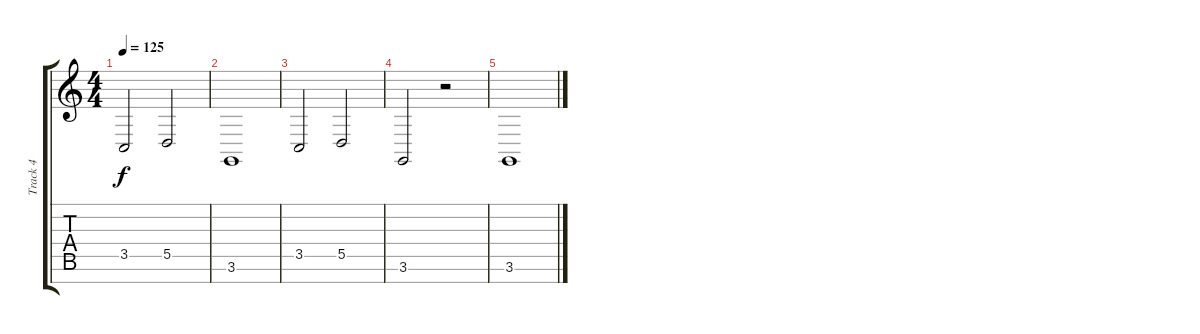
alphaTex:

\track ("Track 4" "Track 4") {instrument stringensemble1}
\staff {score tabs}
\tuning (E4 B3 G3 D3 A2 E2 B1) {hide}
\ts (4 4)
\tempo 125
\clef g2
\ks c
3.5.2{dy f} 5.5.2 |
3.6.1 |
3.5.2 5.5.2 |
3.6.2 r.2 |
3.6.1
